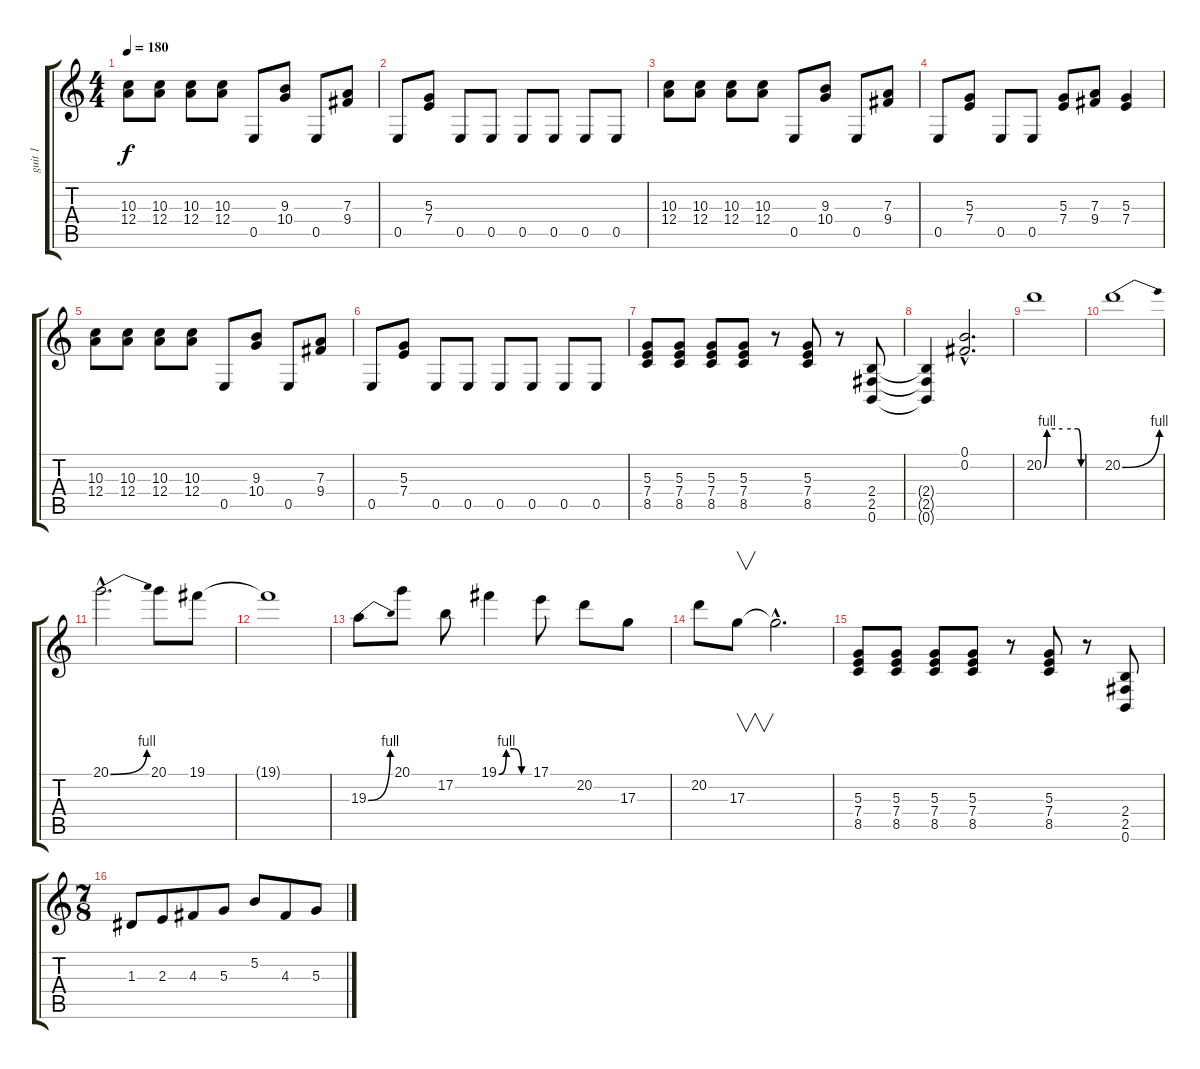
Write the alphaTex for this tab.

\track ("guit 1" "guit 1") {instrument distortionguitar}
\staff {score tabs}
\tuning (B3 Gb3 D3 A2 E2 B1) {hide}
\ts (4 4)
\tempo 180
\clef g2
\ks c
(10.3 12.4).8{dy f instrument distortionguitar} (10.3 12.4).8 (10.3 12.4).8 (10.3 12.4).8 0.5.8 (9.3 10.4).8 0.5.8 (7.3 9.4).8 |
0.5.8 (5.3 7.4).8 0.5.8 0.5.8 0.5.8 0.5.8 0.5.8 0.5.8 |
(10.3 12.4).8 (10.3 12.4).8 (10.3 12.4).8 (10.3 12.4).8 0.5.8 (9.3 10.4).8 0.5.8 (7.3 9.4).8 |
0.5.8 (5.3 7.4).8 0.5.8 0.5.8 (5.3 7.4).8 (7.3 9.4).8 (5.3 7.4).4 |
(10.3 12.4).8 (10.3 12.4).8 (10.3 12.4).8 (10.3 12.4).8 0.5.8 (9.3 10.4).8 0.5.8 (7.3 9.4).8 |
0.5.8 (5.3 7.4).8 0.5.8 0.5.8 0.5.8 0.5.8 0.5.8 0.5.8 |
(5.3 7.4 8.5).8 (5.3 7.4 8.5).8 (5.3 7.4 8.5).8 (5.3 7.4 8.5).8 r.8 (5.3 7.4 8.5).8 r.8 (2.4 2.5 0.6).8 |
(2.4{t} 2.5{t} 0.6{t}).4 (0.1{hac} 0.2{hac}).2{d} |
20.2{be (custom 0 0 5 4 30 4 55 4 60 0)}.1 |
20.2{be (bend 0 0 60 4)}.1 |
20.1{be (bend 0 0 60 4) hac}.2{d} 20.1.8 19.1.8 |
19.1{t}.1 |
19.3{be (bend 0 0 60 4)}.8 20.1.8 17.2.8 19.1{be (custom 0 0 15 4 30 4 45 0 60 0)}.4 17.1.8 20.2.8 17.3.8 |
20.2.8 17.3.8{v} 17.3{hac t}.2{d} |
(5.3 7.4 8.5).8 (5.3 7.4 8.5).8 (5.3 7.4 8.5).8 (5.3 7.4 8.5).8 r.8 (5.3 7.4 8.5).8 r.8 (2.4 2.5 0.6).8 |
\ts (7 8)
1.3.8 2.3.8 4.3.8 5.3.8 5.2.8 4.3.8 5.3.8
